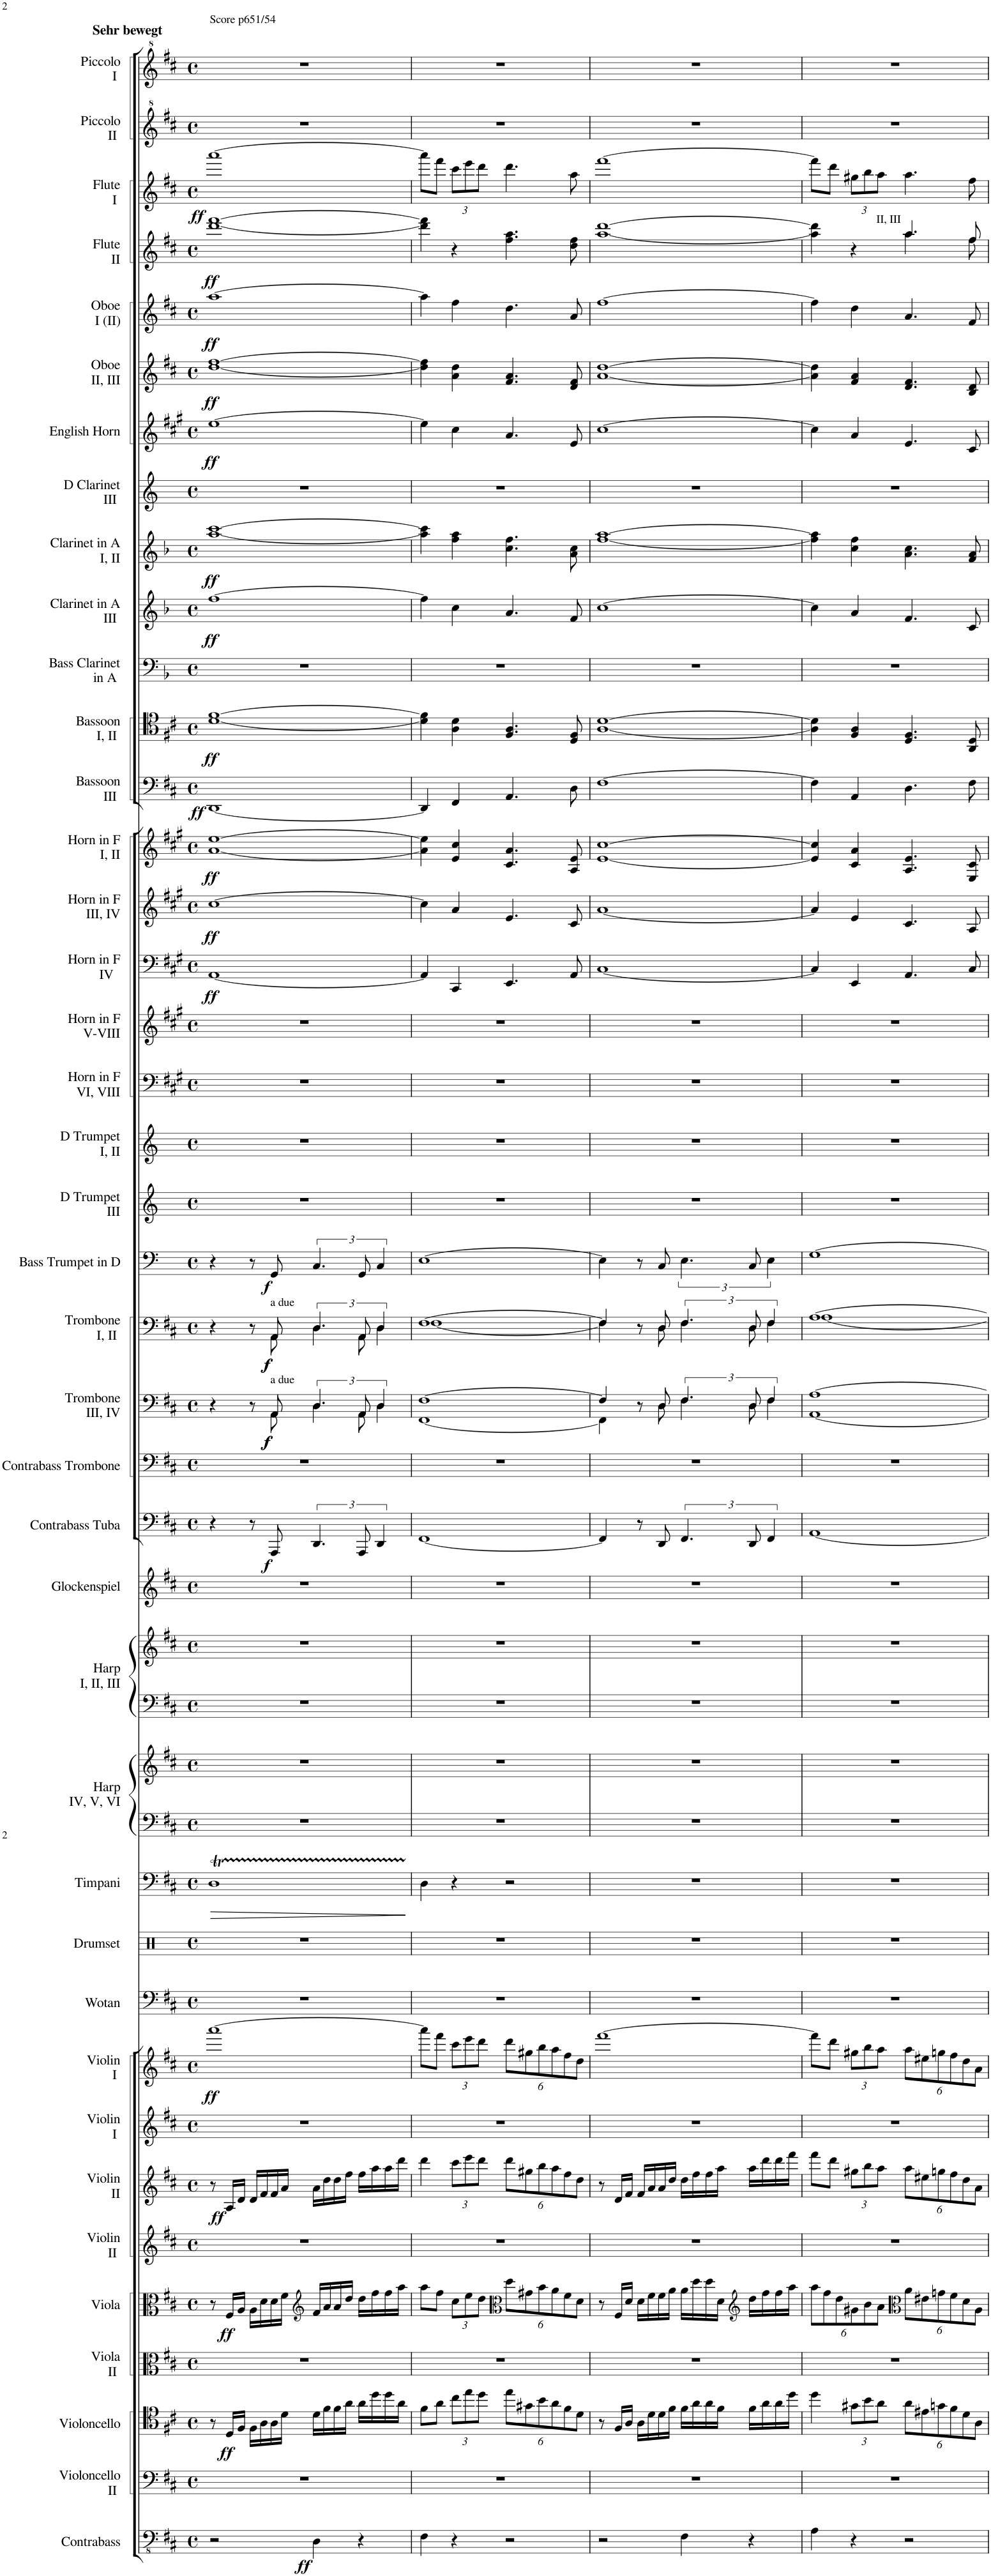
**kern	**dynam	**kern	**dynam	**kern	**dynam	**kern	**dynam	**kern	**dynam	**kern	**kern	**dynam	**kern	**dynam	**kern	**dynam	**kern	**dynam	**kern	**dynam	**kern	**dynam	**kern	**dynam	**kern	**dynam	**kern	**dynam	**kern	**dynam	**kern	**dynam	**kern	**dynam	**kern	**dynam	**kern	**dynam	**kern	**dynam	**kern	**dynam
*part22	*part22	*part21	*part21	*part20	*part20	*part19	*part19	*part18	*part18	*part17	*part16	*part16	*part15	*part15	*part14	*part14	*part13	*part13	*part12	*part12	*part11	*part11	*part10	*part10	*part9	*part9	*part8	*part8	*part7	*part7	*part6	*part6	*part5	*part5	*part4	*part4	*part3	*part3	*part2	*part2	*part1	*part1
*staff22	*staff22	*staff21	*staff21	*staff20	*staff20	*staff19	*staff19	*staff18	*staff18	*staff17	*staff16	*staff16	*staff15	*staff15	*staff14	*staff14	*staff13	*staff13	*staff12	*staff12	*staff11	*staff11	*staff10	*staff10	*staff9	*staff9	*staff8	*staff8	*staff7	*staff7	*staff6	*staff6	*staff5	*staff5	*staff4	*staff4	*staff3	*staff3	*staff2	*staff2	*staff1	*staff1
*I"Contrabass	*	*I"Violoncello	*	*I"Viola	*	*I"Violin II	*	*I"Violin I	*	*I"Timpani	*I"Contrabass Tuba	*	*I"Trombone III, IV	*	*I"Trombone I, II	*	*I"Bass Trumpet in D	*	*I"Horn in F IV	*	*I"Horn in F III, IV	*	*I"Horn in F I, II	*	*I"Bassoon III	*	*I"Bassoon I, II	*	*I"Clarinet in A III	*	*I"Clarinet in A I, II	*	*I"English Horn	*	*I"Oboe II, III	*	*I"Oboe I (II)	*	*I"Flute II	*	*I"Flute I	*
*I'Cb.	*	*I'Vc.	*	*I'Vla.	*	*I'Vln. II	*	*I'Vln. I	*	*I'Timp.	*I'CB. Tb.	*	*I'Tbn. III, IV	*	*I'Tbn. I, II	*	*I'B. Tpt. in D	*	*	*	*	*	*	*	*I'Bsn. III	*	*I'Bsn. I, II	*	*	*	*	*	*I'E. Hn.	*	*I'Ob. II, III	*	*I'Ob. I (II)	*	*I'Fl. II	*	*I'Fl. I	*
*clefFv4	*	*clefC4	*	*clefC3	*	*clefG2	*	*clefG2	*	*clefF4	*clefF4	*	*clefF4	*	*clefF4	*	*clefF4	*	*clefF4	*	*clefG2	*	*clefG2	*	*clefF4	*	*clefC4	*	*clefG2	*	*clefG2	*	*clefG2	*	*clefG2	*	*clefG2	*	*clefG2	*	*clefG2	*
*	*	*	*	*	*	*	*	*	*	*	*	*	*	*	*	*	*Trd-1c-2	*	*Trd4c7	*	*Trd4c7	*	*Trd4c7	*	*	*	*	*	*Trd2c3	*	*Trd2c3	*	*Trd4c7	*	*	*	*	*	*	*	*	*
*k[f#c#]	*	*k[f#c#]	*	*k[f#c#]	*	*k[f#c#]	*	*k[f#c#]	*	*k[f#c#]	*k[f#c#]	*	*k[f#c#]	*	*k[f#c#]	*	*k[]	*	*k[f#c#g#]	*	*k[f#c#g#]	*	*k[f#c#g#]	*	*k[f#c#]	*	*k[f#c#]	*	*k[b-]	*	*k[b-]	*	*k[f#c#g#]	*	*k[f#c#]	*	*k[f#c#]	*	*k[f#c#]	*	*k[f#c#]	*
*M4/4	*	*M4/4	*	*M4/4	*	*M4/4	*	*M4/4	*	*M4/4	*M4/4	*	*M4/4	*	*M4/4	*	*M4/4	*	*M4/4	*	*M4/4	*	*M4/4	*	*M4/4	*	*M4/4	*	*M4/4	*	*M4/4	*	*M4/4	*	*M4/4	*	*M4/4	*	*M4/4	*	*M4/4	*
*met(c)	*	*met(c)	*	*met(c)	*	*met(c)	*	*met(c)	*	*met(c)	*met(c)	*	*met(c)	*	*met(c)	*	*met(c)	*	*met(c)	*	*met(c)	*	*met(c)	*	*met(c)	*	*met(c)	*	*met(c)	*	*met(c)	*	*met(c)	*	*met(c)	*	*met(c)	*	*met(c)	*	*met(c)	*
=1	=1	=1	=1	=1	=1	=1	=1	=1	=1	=1	=1	=1	=1	=1	=1	=1	=1	=1	=1	=1	=1	=1	=1	=1	=1	=1	=1	=1	=1	=1	=1	=1	=1	=1	=1	=1	=1	=1	=1	=1	=1	=1
*	*	*	*	*	*	*	*	*	*	*	*	*	*^	*	*^	*	*	*	*	*	*	*	*	*	*	*	*	*	*	*	*	*	*	*	*	*	*	*	*	*	*	*
!	!	!	!	!	!	!	!	!	!LO:DY:b	!	!	!	!	!	!	!	!	!	!	!	!	!LO:DY:b	!	!LO:DY:b	!	!LO:DY:b	!	!LO:DY:b	!	!LO:DY:b	!	!LO:DY:b	!	!LO:DY:b	!	!LO:DY:b	!	!LO:DY:b	!	!LO:DY:b	!	!LO:DY:b	!	!LO:DY:b
2r	.	8r	.	8r	.	8r	.	[1aaa	ff	1DT	4r	.	4r	4ryy	.	4r	4ryy	.	4r	.	[1AA	ff	[1cc#	ff	[1a [1ee	ff	[1DD	ff	[1d [1f#	ff	[1ff	ff	[1aa [1ccc	ff	[1ee	ff	[1dd [1ff#	ff	[1aa	ff	[1ddd [1fff#	ff	[1aaa	ff
!	!	!	!LO:DY:b	!	!LO:DY:b	!	!LO:DY:b	!	!	!	!	!	!	!	!	!	!	!	!	!	!	!	!	!	!	!	!	!	!	!	!	!	!	!	!	!	!	!	!	!	!	!	!	!
.	.	16D/LL	ff	16F#/LL	ff	16A/LL	ff	.	.	.	.	.	.	.	.	.	.	.	.	.	.	.	.	.	.	.	.	.	.	.	.	.	.	.	.	.	.	.	.	.	.	.	.	.
.	.	16F#/JJ	.	16A/JJ	.	16d/JJ	.	.	.	.	.	.	.	.	.	.	.	.	.	.	.	.	.	.	.	.	.	.	.	.	.	.	.	.	.	.	.	.	.	.	.	.	.	.
.	.	16F#\LL	.	16A\LL	.	16d/LL	.	.	.	.	8r	.	8r	8ryy	.	8r	8ryy	.	8r	.	.	.	.	.	.	.	.	.	.	.	.	.	.	.	.	.	.	.	.	.	.	.	.	.
.	.	16A\	.	16d\	.	16f#/	.	.	.	.	.	.	.	.	.	.	.	.	.	.	.	.	.	.	.	.	.	.	.	.	.	.	.	.	.	.	.	.	.	.	.	.	.	.
!	!	!	!	!	!	!	!	!	!	!	!	!	!	!	!	!LO:TX:a:t=a due	!	!	!	!	!	!	!	!	!	!	!	!	!	!	!	!	!	!	!	!	!	!	!	!	!	!	!	!
!	!	!	!	!	!	!	!	!	!	!	!	!	!LO:TX:a:t=a due	!	!	!	!	!	!	!	!	!	!	!	!	!	!	!	!	!	!	!	!	!	!	!	!	!	!	!	!	!	!	!
!	!	!	!	!	!	!	!	!	!	!	!	!LO:DY:b	!	!	!LO:DY:b	!	!	!	!	!	!	!	!	!	!	!	!	!	!	!	!	!	!	!	!	!	!	!	!	!	!	!	!	!
!	!	!	!	!	!	!	!	!	!	!	!	!	!	!	!LO:DY:n=1:b	!	!	!LO:DY:b	!	!	!	!	!	!	!	!	!	!	!	!	!	!	!	!	!	!	!	!	!	!	!	!	!	!
!	!	!	!	!	!	!	!	!	!	!	!	!	!	!	!	!	!	!LO:DY:n=1:b	!	!LO:DY:b	!	!	!	!	!	!	!	!	!	!	!	!	!	!	!	!	!	!	!	!	!	!	!	!
.	.	16A\	.	16d\	.	16f#/	.	.	.	.	8AAA/	f	8AA/	8AA\	f f	8AA/	8AA\	f f	8GG/	f	.	.	.	.	.	.	.	.	.	.	.	.	.	.	.	.	.	.	.	.	.	.	.	.
.	.	16d\JJ	.	16f#\JJ	.	16a/JJ	.	.	.	.	.	.	.	.	.	.	.	.	.	.	.	.	.	.	.	.	.	.	.	.	.	.	.	.	.	.	.	.	.	.	.	.	.	.
*	*	*	*	*clefG2	*	*	*	*	*	*	*	*	*	*	*	*	*	*	*	*	*	*	*	*	*	*	*	*	*	*	*	*	*	*	*	*	*	*	*	*	*	*	*	*
!	!LO:DY:b	!	!	!	!	!	!	!	!	!	!	!	!	!	!	!	!	!	!	!	!	!	!	!	!	!	!	!	!	!	!	!	!	!	!	!	!	!	!	!	!	!	!	!
4DD\	ff	16d\LL	.	16f#/LL	.	16a\LL	.	.	.	.	6.DD/	.	6.D/	6.D\	.	6.D/	6.D\	.	6.C/	.	.	.	.	.	.	.	.	.	.	.	.	.	.	.	.	.	.	.	.	.	.	.	.	.
.	.	16f#\	.	16a/	.	16dd\	.	.	.	.	.	.	.	.	.	.	.	.	.	.	.	.	.	.	.	.	.	.	.	.	.	.	.	.	.	.	.	.	.	.	.	.	.	.
.	.	16f#\	.	16a/	.	16dd\	.	.	.	.	.	.	.	.	.	.	.	.	.	.	.	.	.	.	.	.	.	.	.	.	.	.	.	.	.	.	.	.	.	.	.	.	.	.
.	.	16a\JJ	.	16dd/JJ	.	16ff#\JJ	.	.	.	.	.	.	.	.	.	.	.	.	.	.	.	.	.	.	.	.	.	.	.	.	.	.	.	.	.	.	.	.	.	.	.	.	.	.
4r	.	16a\LL	.	16dd\LL	.	16ff#\LL	.	.	.	.	12AAA/	.	12AA/	12AA\	.	12AA/	12AA\	.	12GG/	.	.	.	.	.	.	.	.	.	.	.	.	.	.	.	.	.	.	.	.	.	.	.	.	.
.	.	16dd\	.	16ff#\	.	16aa\	.	.	.	.	.	.	.	.	.	.	.	.	.	.	.	.	.	.	.	.	.	.	.	.	.	.	.	.	.	.	.	.	.	.	.	.	.	.
.	.	.	.	.	.	.	.	.	.	.	6DD/	.	6D/	6D\	.	6D/	6D\	.	6C/	.	.	.	.	.	.	.	.	.	.	.	.	.	.	.	.	.	.	.	.	.	.	.	.	.
.	.	16dd\	.	16ff#\	.	16aa\	.	.	.	.	.	.	.	.	.	.	.	.	.	.	.	.	.	.	.	.	.	.	.	.	.	.	.	.	.	.	.	.	.	.	.	.	.	.
.	.	16a\JJ	.	16aa\JJ	.	16ddd\JJ	.	.	.	.	.	.	.	.	.	.	.	.	.	.	.	.	.	.	.	.	.	.	.	.	.	.	.	.	.	.	.	.	.	.	.	.	.	.
=2	=2	=2	=2	=2	=2	=2	=2	=2	=2	=2	=2	=2	=2	=2	=2	=2	=2	=2	=2	=2	=2	=2	=2	=2	=2	=2	=2	=2	=2	=2	=2	=2	=2	=2	=2	=2	=2	=2	=2	=2	=2	=2	=2	=2
4FF#\	.	8f#\L	.	8aa\L	.	4ddd\	.	8aaa\L]	.	4D\	[1FF#	.	[1F#	[1FF#	.	[1F#	[1F#	.	[1E	.	4AA/]	.	4cc#\]	.	4a\] 4ee\]	.	4DD/]	.	4d\] 4f#\]	.	4ff\]	.	4aa\] 4ccc\]	.	4ee\]	.	4dd\] 4ff#\]	.	4aa\]	.	4ddd\] 4fff#\]	.	8aaa\L]	.
.	.	8a\J	.	8ff#\J	.	.	.	8fff#\J	.	.	.	.	.	.	.	.	.	.	.	.	.	.	.	.	.	.	.	.	.	.	.	.	.	.	.	.	.	.	.	.	.	.	8fff#\J	.
*	*	*Xbrackettup	*	*Xbrackettup	*	*Xbrackettup	*	*Xbrackettup	*	*	*	*	*	*	*	*	*	*	*	*	*	*	*	*	*	*	*	*	*	*	*	*	*	*	*	*	*	*	*	*	*	*	*Xbrackettup	*
4r	.	12cc#\L	.	12cc#\L	.	12ccc#\L	.	12ccc#\L	.	4r	.	.	.	.	.	.	.	.	.	.	4CC#/	.	4a/	.	4e/ 4cc#/	.	4FF#/	.	4A\ 4d\	.	4cc\	.	4ff\ 4aa\	.	4cc#\	.	4a\ 4dd\	.	4ff#\	.	4r	.	12ccc#\L	.
.	.	12ee\	.	12ee\	.	12eee\	.	12eee\	.	.	.	.	.	.	.	.	.	.	.	.	.	.	.	.	.	.	.	.	.	.	.	.	.	.	.	.	.	.	.	.	.	.	12eee\	.
.	.	12dd\J	.	12dd\J	.	12ddd\J	.	12ddd\J	.	.	.	.	.	.	.	.	.	.	.	.	.	.	.	.	.	.	.	.	.	.	.	.	.	.	.	.	.	.	.	.	.	.	12ddd\J	.
*	*	*	*	*clefC3	*	*	*	*	*	*	*	*	*	*	*	*	*	*	*	*	*	*	*	*	*	*	*	*	*	*	*	*	*	*	*	*	*	*	*	*	*	*	*	*
2r	.	12ee\L	.	12dd\L	.	12ddd\L	.	12ddd\L	.	2r	.	.	.	.	.	.	.	.	.	.	4.EE/	.	4.e/	.	4.c#/ 4.a/	.	4.AA/	.	4.F#/ 4.A/	.	4.a/	.	4.cc\ 4.ff\	.	4.a/	.	4.f#/ 4.a/	.	4.dd\	.	4.ff#\ 4.aa\	.	4.ddd\	.
.	.	12g#X\	.	12g#X\	.	12gg#X\	.	12gg#X\	.	.	.	.	.	.	.	.	.	.	.	.	.	.	.	.	.	.	.	.	.	.	.	.	.	.	.	.	.	.	.	.	.	.	.	.
.	.	12b\	.	12b\	.	12bb\	.	12bb\	.	.	.	.	.	.	.	.	.	.	.	.	.	.	.	.	.	.	.	.	.	.	.	.	.	.	.	.	.	.	.	.	.	.	.	.
.	.	12a\	.	12a\	.	12aa\	.	12aa\	.	.	.	.	.	.	.	.	.	.	.	.	.	.	.	.	.	.	.	.	.	.	.	.	.	.	.	.	.	.	.	.	.	.	.	.
.	.	12f#\	.	12f#\	.	12ff#\	.	12ff#\	.	.	.	.	.	.	.	.	.	.	.	.	.	.	.	.	.	.	.	.	.	.	.	.	.	.	.	.	.	.	.	.	.	.	.	.
.	.	.	.	.	.	.	.	.	.	.	.	.	.	.	.	.	.	.	.	.	8AA/	.	8c#/	.	8A/ 8e/	.	8D\	.	8D/ 8F#/	.	8f/	.	8a\ 8cc\	.	8e/	.	8d/ 8f#/	.	8a/	.	8dd\ 8ff#\	.	8aa\	.
.	.	12d\J	.	12d\J	.	12dd\J	.	12dd\J	.	.	.	.	.	.	.	.	.	.	.	.	.	.	.	.	.	.	.	.	.	.	.	.	.	.	.	.	.	.	.	.	.	.	.	.
=3	=3	=3	=3	=3	=3	=3	=3	=3	=3	=3	=3	=3	=3	=3	=3	=3	=3	=3	=3	=3	=3	=3	=3	=3	=3	=3	=3	=3	=3	=3	=3	=3	=3	=3	=3	=3	=3	=3	=3	=3	=3	=3	=3	=3
2r	.	8r	.	8r	.	8r	.	[1fff#	.	1r	4FF#/]	.	4F#/]	4FF#\]	.	4F#/]	4F#\]	.	4E\]	.	[1C#	.	[1a	.	[1e [1cc#	.	[1F#	.	[1A [1d	.	[1cc	.	[1ff [1aa	.	[1cc#	.	[1a [1dd	.	[1ff#	.	[1aa [1ddd	.	[1fff#	.
.	.	16F#/LL	.	16F#/LL	.	16d/LL	.	.	.	.	.	.	.	.	.	.	.	.	.	.	.	.	.	.	.	.	.	.	.	.	.	.	.	.	.	.	.	.	.	.	.	.	.	.
.	.	16A/JJ	.	16d/JJ	.	16f#/JJ	.	.	.	.	.	.	.	.	.	.	.	.	.	.	.	.	.	.	.	.	.	.	.	.	.	.	.	.	.	.	.	.	.	.	.	.	.	.
.	.	16A\LL	.	16d\LL	.	16f#/LL	.	.	.	.	8r	.	8r	8ryy	.	8r	8ryy	.	8r	.	.	.	.	.	.	.	.	.	.	.	.	.	.	.	.	.	.	.	.	.	.	.	.	.
.	.	16d\	.	16f#\	.	16a/	.	.	.	.	.	.	.	.	.	.	.	.	.	.	.	.	.	.	.	.	.	.	.	.	.	.	.	.	.	.	.	.	.	.	.	.	.	.
.	.	16d\	.	16f#\	.	16a/	.	.	.	.	8DD/	.	8D/	8D\	.	8D/	8D\	.	8C/	.	.	.	.	.	.	.	.	.	.	.	.	.	.	.	.	.	.	.	.	.	.	.	.	.
.	.	16f#\JJ	.	16a\JJ	.	16dd/JJ	.	.	.	.	.	.	.	.	.	.	.	.	.	.	.	.	.	.	.	.	.	.	.	.	.	.	.	.	.	.	.	.	.	.	.	.	.	.
4FF#\	.	16f#\LL	.	16a\LL	.	16dd\LL	.	.	.	.	6.FF#/	.	6.F#/	6.F#\	.	6.F#/	6.F#\	.	6.E\	.	.	.	.	.	.	.	.	.	.	.	.	.	.	.	.	.	.	.	.	.	.	.	.	.
.	.	16a\	.	16dd\	.	16ff#\	.	.	.	.	.	.	.	.	.	.	.	.	.	.	.	.	.	.	.	.	.	.	.	.	.	.	.	.	.	.	.	.	.	.	.	.	.	.
.	.	16a\	.	16dd\	.	16ff#\	.	.	.	.	.	.	.	.	.	.	.	.	.	.	.	.	.	.	.	.	.	.	.	.	.	.	.	.	.	.	.	.	.	.	.	.	.	.
.	.	16f#\JJ	.	16d\JJ	.	16aa\JJ	.	.	.	.	.	.	.	.	.	.	.	.	.	.	.	.	.	.	.	.	.	.	.	.	.	.	.	.	.	.	.	.	.	.	.	.	.	.
*	*	*	*	*clefG2	*	*	*	*	*	*	*	*	*	*	*	*	*	*	*	*	*	*	*	*	*	*	*	*	*	*	*	*	*	*	*	*	*	*	*	*	*	*	*	*
4r	.	16f#\LL	.	16dd\LL	.	16aa\LL	.	.	.	.	12DD/	.	12D/	12D\	.	12D/	12D\	.	12C/	.	.	.	.	.	.	.	.	.	.	.	.	.	.	.	.	.	.	.	.	.	.	.	.	.
.	.	16a\	.	16ff#\	.	16ddd\	.	.	.	.	.	.	.	.	.	.	.	.	.	.	.	.	.	.	.	.	.	.	.	.	.	.	.	.	.	.	.	.	.	.	.	.	.	.
.	.	.	.	.	.	.	.	.	.	.	6FF#/	.	6F#/	6F#\	.	6F#/	6F#\	.	6E\	.	.	.	.	.	.	.	.	.	.	.	.	.	.	.	.	.	.	.	.	.	.	.	.	.
.	.	16a\	.	16ff#\	.	16ddd\	.	.	.	.	.	.	.	.	.	.	.	.	.	.	.	.	.	.	.	.	.	.	.	.	.	.	.	.	.	.	.	.	.	.	.	.	.	.
.	.	16dd\JJ	.	16aa\JJ	.	16fff#\JJ	.	.	.	.	.	.	.	.	.	.	.	.	.	.	.	.	.	.	.	.	.	.	.	.	.	.	.	.	.	.	.	.	.	.	.	.	.	.
=4	=4	=4	=4	=4	=4	=4	=4	=4	=4	=4	=4	=4	=4	=4	=4	=4	=4	=4	=4	=4	=4	=4	=4	=4	=4	=4	=4	=4	=4	=4	=4	=4	=4	=4	=4	=4	=4	=4	=4	=4	=4	=4	=4	=4
*	*	*	*	*	*	*	*	*	*	*	*	*	*	*	*	*	*	*	*	*	*	*	*	*	*	*	*	*	*	*	*	*	*	*	*	*	*	*	*	*	*^	*	*	*
4AA\	.	4dd\	.	12aa\L	.	8fff#\L	.	8fff#\L]	.	1r	[1AA	.	[1A	[1AA	.	[1A	[1A	.	[1G	.	4C#/]	.	4a/]	.	4e/] 4cc#/]	.	4F#\]	.	4A\] 4d\]	.	4cc\]	.	4ff\] 4aa\]	.	4cc#\]	.	4a\] 4dd\]	.	4ff#\]	.	4aa\] 4ddd\]	4ryy	.	8fff#\L]	.
.	.	.	.	12ff#\	.	.	.	.	.	.	.	.	.	.	.	.	.	.	.	.	.	.	.	.	.	.	.	.	.	.	.	.	.	.	.	.	.	.	.	.	.	.	.	.	.
.	.	.	.	.	.	8ddd\J	.	8ddd\J	.	.	.	.	.	.	.	.	.	.	.	.	.	.	.	.	.	.	.	.	.	.	.	.	.	.	.	.	.	.	.	.	.	.	.	8ddd\J	.
.	.	.	.	12dd\	.	.	.	.	.	.	.	.	.	.	.	.	.	.	.	.	.	.	.	.	.	.	.	.	.	.	.	.	.	.	.	.	.	.	.	.	.	.	.	.	.
4r	.	12g#X\L	.	12g#X\	.	12gg#X\L	.	12gg#X\L	.	.	.	.	.	.	.	.	.	.	.	.	4EE/	.	4e/	.	4c#/ 4a/	.	4AA/	.	4F#/ 4A/	.	4a/	.	4cc\ 4ff\	.	4a/	.	4f#/ 4a/	.	4dd\	.	4r	4ryy	.	12gg#X\L	.
.	.	12b\	.	12b\	.	12bb\	.	12bb\	.	.	.	.	.	.	.	.	.	.	.	.	.	.	.	.	.	.	.	.	.	.	.	.	.	.	.	.	.	.	.	.	.	.	.	12bb\	.
.	.	12a\J	.	12a\J	.	12aa\J	.	12aa\J	.	.	.	.	.	.	.	.	.	.	.	.	.	.	.	.	.	.	.	.	.	.	.	.	.	.	.	.	.	.	.	.	.	.	.	12aa\J	.
*	*	*	*	*clefC3	*	*	*	*	*	*	*	*	*	*	*	*	*	*	*	*	*	*	*	*	*	*	*	*	*	*	*	*	*	*	*	*	*	*	*	*	*	*	*	*	*
!	!	!	!	!	!	!	!	!	!	!	!	!	!	!	!	!	!	!	!	!	!	!	!	!	!	!	!	!	!	!	!	!	!	!	!	!	!	!	!	!	!LO:TX:a:t=II, III	!	!	!	!
2r	.	12a\L	.	12a\L	.	12aa\L	.	12aa\L	.	.	.	.	.	.	.	.	.	.	.	.	4.AA/	.	4.c#/	.	4.A/ 4.e/	.	4.D\	.	4.D/ 4.F#/	.	4.f/	.	4.a\ 4.cc\	.	4.e/	.	4.d/ 4.f#/	.	4.a/	.	4.aa/	4.aa\	.	4.aa\	.
.	.	12e#X\	.	12e#X\	.	12ee#X\	.	12ee#X\	.	.	.	.	.	.	.	.	.	.	.	.	.	.	.	.	.	.	.	.	.	.	.	.	.	.	.	.	.	.	.	.	.	.	.	.	.
.	.	12gn\	.	12gn\	.	12ggn\	.	12ggn\	.	.	.	.	.	.	.	.	.	.	.	.	.	.	.	.	.	.	.	.	.	.	.	.	.	.	.	.	.	.	.	.	.	.	.	.	.
.	.	12f#\	.	12f#\	.	12ff#\	.	12ff#\	.	.	.	.	.	.	.	.	.	.	.	.	.	.	.	.	.	.	.	.	.	.	.	.	.	.	.	.	.	.	.	.	.	.	.	.	.
.	.	12d\	.	12d\	.	12dd\	.	12dd\	.	.	.	.	.	.	.	.	.	.	.	.	.	.	.	.	.	.	.	.	.	.	.	.	.	.	.	.	.	.	.	.	.	.	.	.	.
.	.	.	.	.	.	.	.	.	.	.	.	.	.	.	.	.	.	.	.	.	8C#/	.	8A/	.	8E/ 8c#/	.	8F#\	.	8AA/ 8D/	.	8c/	.	8f/ 8a/	.	8c#/	.	8B/ 8d/	.	8f#/	.	8ff#/	8ff#\	.	8ff#\	.
.	.	12A\J	.	12A\J	.	12a\J	.	12a\J	.	.	.	.	.	.	.	.	.	.	.	.	.	.	.	.	.	.	.	.	.	.	.	.	.	.	.	.	.	.	.	.	.	.	.	.	.
*	*	*	*	*	*	*	*	*	*	*	*	*	*v	*v	*	*	*	*	*	*	*	*	*	*	*	*	*	*	*	*	*	*	*	*	*	*	*	*	*	*	*v	*v	*	*	*
*	*	*	*	*	*	*	*	*	*	*	*	*	*	*	*v	*v	*	*	*	*	*	*	*	*	*	*	*	*	*	*	*	*	*	*	*	*	*	*	*	*	*	*	*
=	=	=	=	=	=	=	=	=	=	=	=	=	=	=	=	=	=	=	=	=	=	=	=	=	=	=	=	=	=	=	=	=	=	=	=	=	=	=	=	=	=	=
*-	*-	*-	*-	*-	*-	*-	*-	*-	*-	*-	*-	*-	*-	*-	*-	*-	*-	*-	*-	*-	*-	*-	*-	*-	*-	*-	*-	*-	*-	*-	*-	*-	*-	*-	*-	*-	*-	*-	*-	*-	*-	*-
